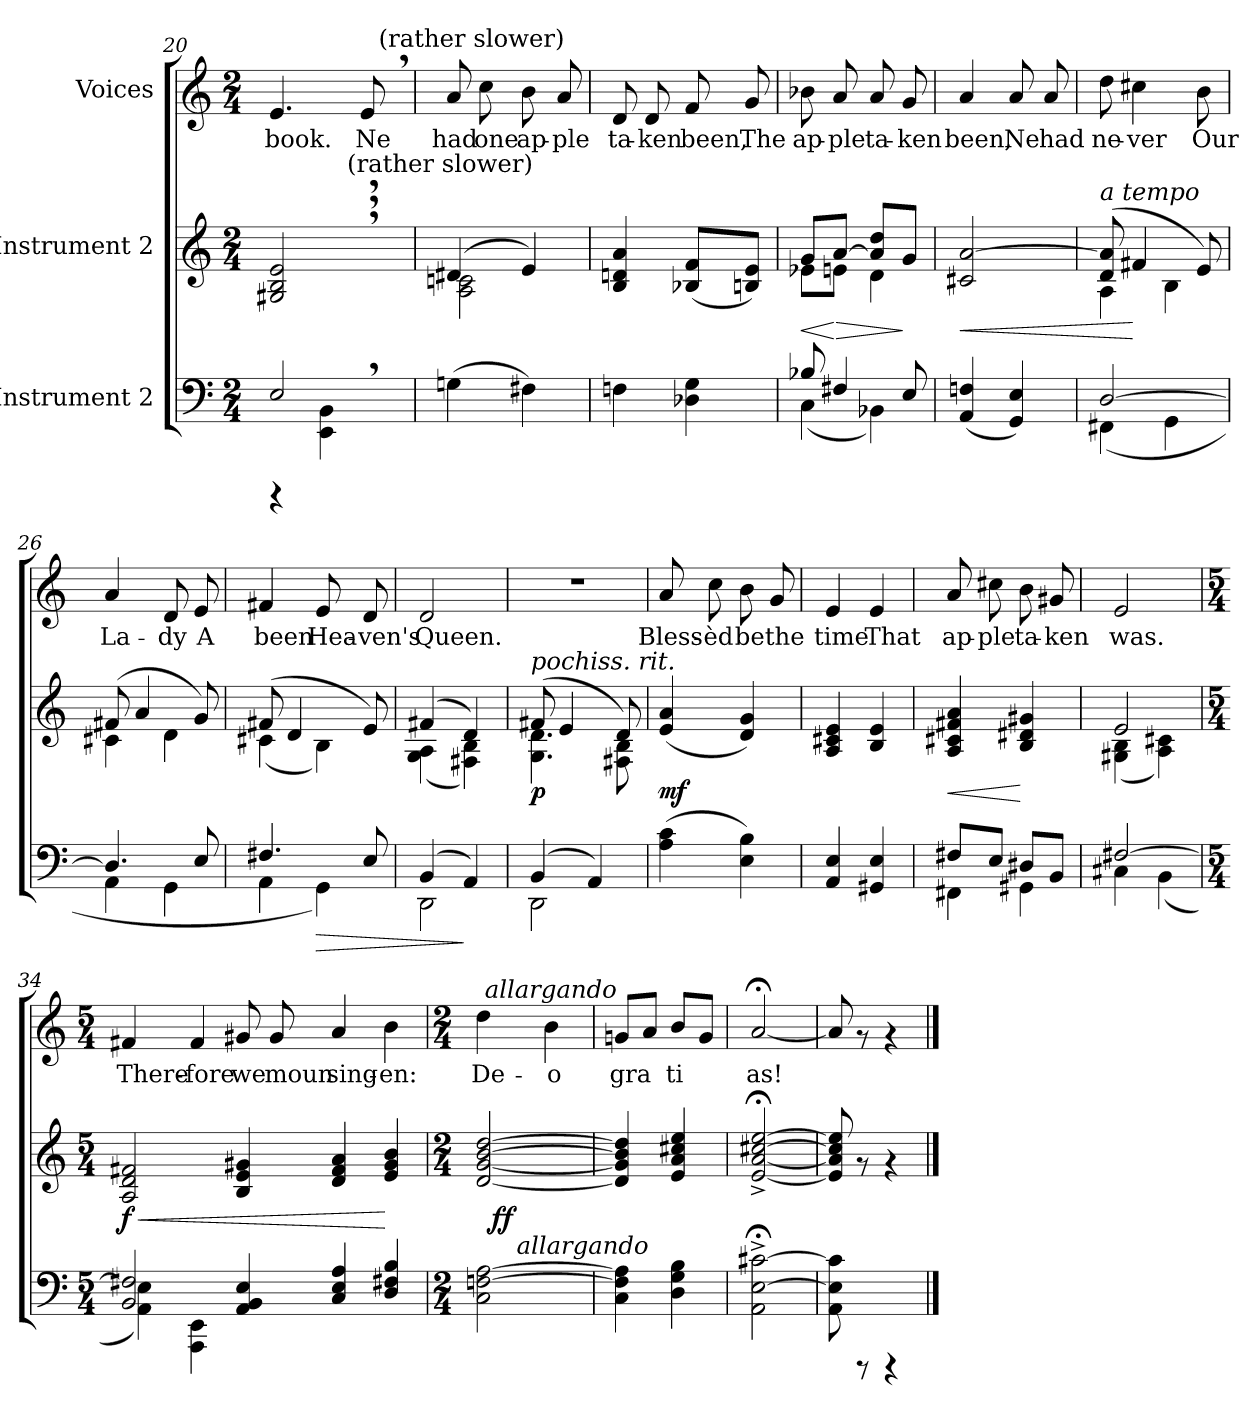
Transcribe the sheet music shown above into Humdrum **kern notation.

**kern	**dynam	**kern	**dynam	**kern	**text
*part3	*part3	*part2	*part2	*part1	*part1
*staff3	*staff3	*staff2	*staff2	*staff1	*staff1
*I"Instrument 2	*	*I"Instrument 2	*	*I"Voices	*
*clefF4	*	*clefG2	*	*clefG2	*
*k[]	*	*k[]	*	*k[]	*
*C:	*	*C:	*	*C:	*
*M2/4	*	*M2/4	*	*M2/4	*
=20	=20	=20	=20	=20	=20
*^	*	*	*	*	*
!	!	!	!	!	!	!LO:LY:b:cj
*	*	*	*^	*	*^	*
2E,>/	4rGGGG	.	2B/,> 2G#X/,> 2e/,>	4ryy	.	4.e/	4ryy	book.
.	4BB\ 4EE\	.	.	16.ryy	.	.	8ryy	.
!	!	!	!	!LO:TX:a:t=(rather slower)	!	!	!	!
.	.	.	.	8ryy	.	.	.	.
!	!	!	!	!	!	!	!	!LO:LY:b:cj
.	.	.	.	.	.	8e,>/	32.ryy	Ne
!	!	!	!	!	!	!	!LO:TX:a:t=(rather slower)	!
.	.	.	.	.	.	.	16ryy	.
.	.	.	.	32ryy	.	.	.	.
.	.	.	.	.	.	.	64ryy	.
=21	=21	=21	=21	=21	=21	=21	=21	=21
!	!	!	!	!	!	!	!	!LO:LY:b:cj
*v	*v	*	*	*	*	*v	*v	*
(>4Gn\	.	(>4d#X/	2A\ 2cn\	.	8a/	had
!	!	!	!	!	!	!LO:LY:b:cj
.	.	.	.	.	8cc\	one
!	!	!	!	!	!	!LO:LY:b:cj
4F#X\)	.	4e/)	.	.	8b\	ap-
!	!	!	!	!	!	!LO:LY:b:cj
.	.	.	.	.	8a/	-ple
*	*	*v	*v	*	*	*
!!LO:PB:g=z
=22	=22	=22	=22	=22	=22
!	!	!	!	!	!LO:LY:b:cj
4Fn\	.	4a/ 4B/ 4dn/	.	8d/	ta-
!	!	!	!	!	!LO:LY:b:cj
.	.	.	.	8d/	-ken
!	!	!	!	!	!LO:LY:b:cj
4D-X\ 4G\	.	(<8B-X/ 8f/L	.	8f/	been,
!	!	!	!	!	!LO:LY:b:cj
.	.	8e/ 8Bn/J)	.	8g/	The
=23	=23	=23	=23	=23	=23
*^	*	*	*	*	*
!	!	!	!	!LO:HP:b	!	!LO:LY:b:cj
*	*	*	*^	*	*	*
8B-X/	(<4C\	.	8g/L	8e-X\L	<	8b-X\	ap-
!	!	!	!	!	!LO:HP:n=1:b	!	!LO:LY:b:cj
4F#X/	.	.	[>8a/J	8en\J	[ >	8a/	-ple
!	!	!	!	!	!	!	!LO:LY:b:cj
.	4BB-X\)	.	8a/] 8dd/L	4d\	.	8a/	ta-
!	!	!	!	!	!	!	!LO:LY:b:cj
8E/	.	.	8g/J	.	]	8g/	-ken
*v	*v	*	*	*	*	*	*
*	*	*v	*v	*	*	*
=24	=24	=24	=24	=24	=24
!	!	!	!LO:HP:b	!	!LO:LY:b:cj
(<4Fn/ 4AA/	.	2c#X/ [<2a/	<	4a/	been,
!	!	!	!	!	!LO:LY:b:cj
4E/ 4GG/)	.	.	.	8a/	Ne
!	!	!	!	!	!LO:LY:b:cj
.	.	.	.	8a/	had
=25	=25	=25	=25	=25	=25
*^	*	*^	*	*	*
!	!	!	!LO:TX:a:i:t=a tempo	!	!	!	!
!	!	!	!	!	!	!	!LO:LY:b:cj
[>2D/	(<4FF#X\	.	(>8a/] 8d/	4A\	.	8dd\	ne-
!	!	!	!	!	!	!	!LO:LY:b:cj
.	.	.	4f#X/	.	[	4cc#X\	-ver
.	4GG\	.	.	4B\	.	.	.
!	!	!	!	!	!	!	!LO:LY:b:cj
.	.	.	8e/)	.	.	8b\	Our
=26	=26	=26	=26	=26	=26	=26	=26
!	!	!	!	!	!	!	!LO:LY:b:cj
4.D/]	4AA\	.	(>8f#X/	4c#X\	.	4a/	La-
.	.	.	4a/	.	.	.	.
!	!	!	!	!	!	!	!LO:LY:b:cj
.	4GG\	.	.	4d\	.	8d/	-dy
!	!	!	!	!	!	!	!LO:LY:b:cj
8E/	.	.	8g/)	.	.	8e/	A
=27	=27	=27	=27	=27	=27	=27	=27
!	!	!	!	!	!	!	!LO:LY:b:cj
4.F#X/	4AA\	.	(>8f#X/	(<4c#X\	.	4f#X/	been
.	.	.	4d/	.	.	.	.
!	!	!LO:HP:b	!	!	!	!	!LO:LY:b:cj
.	4GG\)	>	.	4B\)	.	8e/	Hea-
!	!	!	!	!	!	!	!LO:LY:b:cj
8E/	.	.	8e/)	.	.	8d/	-ven's
=28	=28	=28	=28	=28	=28	=28	=28
!	!	!	!	!	!	!	!LO:LY:b:cj
(>4BB/	2DD\	.	(>4f#X/	(<4G\ 4A\	.	2d/	Queen.
4AA/)	.	]	4d/)	4F#X\ 4B\)	.	.	.
!!LO:LB:g=z
=29	=29	=29	=29	=29	=29	=29	=29
!	!	!	!LO:TX:a:i:t=pochiss. rit.	!	!	!	!
!	!	!	!	!	!LO:DY:b	!	!
(>4BB/	2DD\	.	(>8f#X/	4.G\ 4.d\	p	2r	.
.	.	.	4e/	.	.	.	.
4AA/)	.	.	.	.	.	.	.
.	.	.	8d/)	8B\ 8F#X\	.	.	.
*v	*v	*	*	*	*	*	*
=30	=30	=30	=30	=30	=30	=30
!	!	!LO:TX:a:i:t=a tempo	!	!	!	!
!	!	!	!	!LO:DY:b	!	!LO:LY:b:cj
*	*	*v	*v	*	*	*
(>4A\ 4c\	.	(<4e/ 4a/	mf	8a/	Bless-
!	!	!	!	!	!LO:LY:b:cj
.	.	.	.	8cc\	-èd
!	!	!	!	!	!LO:LY:b:cj
4B\ 4E\)	.	4d/ 4g/)	.	8b\	be
!	!	!	!	!	!LO:LY:b:cj
.	.	.	.	8g/	the
=31	=31	=31	=31	=31	=31
!	!	!	!	!	!LO:LY:b:cj
4AA/ 4E/	.	4c#X/ 4A/ 4e/	.	4e/	time
!	!	!	!	!	!LO:LY:b:cj
4E/ 4GG#X/	.	4B/ 4e/	.	4e/	That
=32	=32	=32	=32	=32	=32
*^	*	*	*	*	*
!	!	!	!	!LO:HP:b	!	!LO:LY:b:cj
8F#X/L	4FF#X\	.	4f#X/ 4c#X/ 4A/ 4a/	<	8a/	ap-
!	!	!	!	!	!	!LO:LY:b:cj
8E/J	.	.	.	.	8cc#X\	-ple
!	!	!	!	!	!	!LO:LY:b:cj
8D#X/L	4GG#X\	.	4g#X/ 4B/ 4d#X/	[	8b\	ta-
!	!	!	!	!	!	!LO:LY:b:cj
8BB/J	.	.	.	.	8g#X/	-ken
=33	=33	=33	=33	=33	=33	=33
*	*	*	*^	*	*	*
!	!	!	!	!	!	!	!LO:LY:b:cj
[>2F#X/	4C#X\	.	2e/	(<4G#X\ 4B\	.	2e/	was.
.	(<4BB\	.	.	4A\ 4c#X\)	.	.	.
*	*	*	*v	*v	*	*	*
=34	=34	=34	=34	=34	=34	=34
*M5/4	*	*	*M5/4	*	*M5/4	*
*	*	*	*^	*	*	*
!	!	!	!	!	!LO:HP:b	!	!LO:LY:b:cj
!	!	!	!	!	!LO:DY:n=1:b	!	!
*	*	*	*v	*v	*	*	*
2BB/ 2F#X/]	4E\ 4AA\)	.	2d/ 2A/ 2f#X/	< f	4f#X/	There-
!	!	!	!	!	!	!LO:LY:b:cj
.	4EE\ 4AAA\	.	.	.	4f#/	-fore
!	!	!	!	!	!	!LO:LY:b:cj
4E/ 4AA/ 4BB/	2.ryy	.	4e/ 4B/ 4g#X/	.	8g#X/	we
!	!	!	!	!	!	!LO:LY:b:cj
.	.	.	.	.	8g#/	moun
!	!	!	!	!	!	!LO:LY:b:cj
4A/ 4E/ 4C/	.	.	4a/ 4d/ 4f#/	.	4a/	sing-
!	!	!	!	!	!	!LO:LY:b:cj
4B/ 4D/ 4F#X/	.	.	4g#/ 4e/ 4b/	[	4b\	-en:
!!LO:LB:g=z
=35	=35	=35	=35	=35	=35	=35
*M2/4	*	*	*M2/4	*	*M2/4	*
!	!	!	!	!	!	!LO:LY:b:cj
*	*	*	*^	*	*^	*
[>2A\ [>2Fn\ 2C\	8ryy	.	[>2dd/ [>2b/ [<2d/ [<2g/	32ryy	.	4dd\	64ryy	De-
!	!	!	!	!	!	!	!LO:TX:a:i:t=allargando	!
.	.	.	.	.	.	.	4ryy	.
!	!	!	!	!	!LO:DY:b	!	!	!
.	.	.	.	4...ryy	ff	.	.	.
!	!LO:TX:a:i:t=allargando	!	!	!	!	!	!	!
.	4.ryy	.	.	.	.	.	.	.
!	!	!	!	!	!	!	!	!LO:LY:b:cj
.	.	.	.	.	.	4b\	.	-o
.	.	.	.	.	.	.	8...ryy	.
=36	=36	=36	=36	=36	=36	=36	=36	=36
!	!	!	!	!	!	!	!	!LO:LY:b:cj
*v	*v	*	*	*	*	*v	*v	*
*	*	*v	*v	*	*	*
4F\] 4C\ 4A\]	.	4dd/] 4b/] 4g/] 4d/]	.	8gn/L	gra-
!	!	!	!	!	!LO:LY:b:cj
.	.	.	.	8a/J	--
!	!	!	!	!	!LO:LY:b:cj
4B\ 4G\ 4D\	.	4ee/ 4cc#X/ 4a/ 4e/	.	8b/L	-ti-
!	!	!	!	!	!LO:LY:b:cj
.	.	.	.	8g/J	--
=37	=37	=37	=37	=37	=37
!	!	!	!	!	!LO:LY:b:cj
[>2c#X\;<^> [>2E\;<^> 2AA\;<^>	.	[>2cc#X/;<^> [<2a/;<^> [<2e/;<^> [>2ee/;<^>	.	[<2a;</	-as!
=38	=38	=38	=38	=38	=38
!	!	!	!	!	!LO:LY:b:cj
8E\] 8AA\ 8c#\]	.	8ee/] 8cc#/] 8a/] 8e/]	.	8a/]	.
8rCCC	.	8rf	.	8rf	.
4rCCC	.	4rf	.	4rf	.
==	==	==	==	==	==
*-	*-	*-	*-	*-	*-
